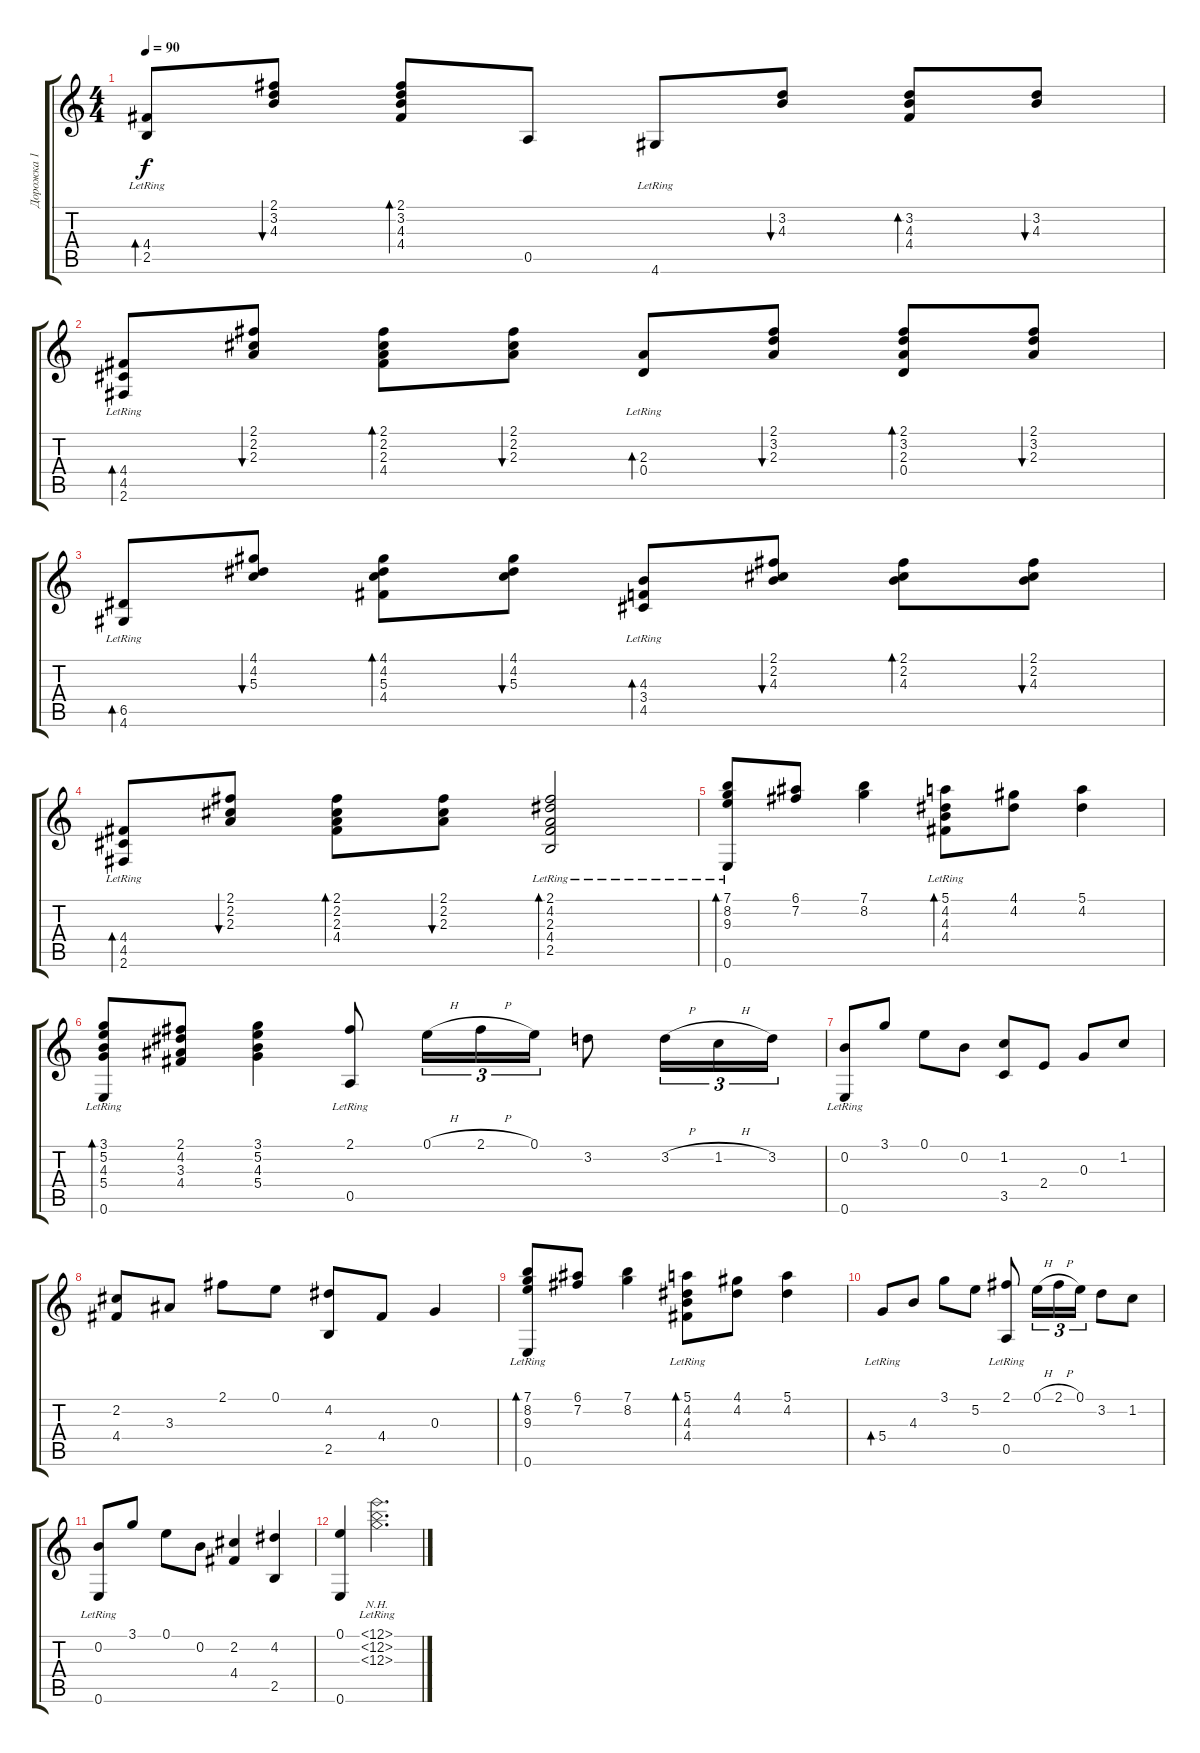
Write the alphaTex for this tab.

\track ("Дорожка 1" "Дорожка 1") {instrument acousticguitarsteel}
\staff {score tabs}
\tuning (E4 B3 G3 D3 A2 E2) {hide}
\ts (4 4)
\tempo 90
\clef g2
\ks c
(4.4 2.5{lr}).8{bd 60 dy f} (2.1 3.2 4.3).8{bu 60} (2.1 3.2 4.3 4.4).8{bd 60} 0.5.8 4.6{lr}.8 (3.2 4.3).8{bu 60} (3.2 4.3 4.4).8{bd 60} (3.2 4.3).8{bu 60} |
(4.4 4.5 2.6{lr}).8{bd 60} (2.1 2.2 2.3).8{bu 60} (2.1 2.2 2.3 4.4).8{bd 60} (2.1 2.2 2.3).8{bu 60} (2.3 0.4{lr}).8{bd 60} (2.1 3.2 2.3).8{bu 60} (2.1 3.2 2.3 0.4).8{bd 60} (2.1 3.2 2.3).8{bu 60} |
(6.5 4.6{lr}).8{bd 60} (4.1 4.2 5.3).8{bu 60} (4.1 4.2 5.3 4.4).8{bd 60} (4.1 4.2 5.3).8{bu 60} (4.3 3.4 4.5{lr}).8{bd 60} (2.1 2.2 4.3).8{bu 60} (2.1 2.2 4.3).8{bd 60} (2.1 2.2 4.3).8{bu 60} |
(4.4 4.5 2.6{lr}).8{bd 60} (2.1 2.2 2.3).8{bu 60} (2.1 2.2 2.3 4.4).8{bd 60} (2.1 2.2 2.3).8{bu 60} (2.1 4.2 2.3 4.4 2.5{lr}).2{bd 240} |
(7.1 8.2 9.3 0.6{lr}).8{bd 60} (6.1 7.2).8 (7.1 8.2).4 (5.1 4.2 4.3 4.4{lr}).8{bd 60} (4.1 4.2).8 (5.1 4.2).4 |
(3.1 5.2 4.3 5.4 0.6{lr}).8{bd 60} (2.1 4.2 3.3 4.4).8 (3.1 5.2 4.3 5.4).4 (2.1 0.5{lr}).8 0.1{h}.16{tu (3 2)} 2.1{h}.16{tu (3 2)} 0.1.16{tu (3 2)} 3.2.8 3.2{h}.16{tu (3 2)} 1.2{h}.16{tu (3 2)} 3.2.16{tu (3 2)} |
(0.2 0.6{lr}).8 3.1.8 0.1.8 0.2.8 (1.2 3.5).8 2.4.8 0.3.8 1.2.8 |
(2.2 4.4).8 3.3.8 2.1.8 0.1.8 (4.2 2.5).8 4.4.8 0.3.4 |
(7.1 8.2 9.3 0.6{lr}).8{bd 60} (6.1 7.2).8 (7.1 8.2).4 (5.1 4.2 4.3 4.4{lr}).8{bd 60} (4.1 4.2).8 (5.1 4.2).4 |
5.4{lr}.8{bd 60} 4.3.8 3.1.8 5.2.8 (2.1 0.5{lr}).8 0.1{h}.16{tu (3 2)} 2.1{h}.16{tu (3 2)} 0.1.16{tu (3 2)} 3.2.8 1.2.8 |
(0.2 0.6{lr}).8 3.1.8 0.1.8 0.2.8 (2.2 4.4).4 (4.2 2.5).4 |
(0.1 0.6).4 (12.1{nh lr} 12.2{nh lr} 12.3{nh lr}).2{d}
